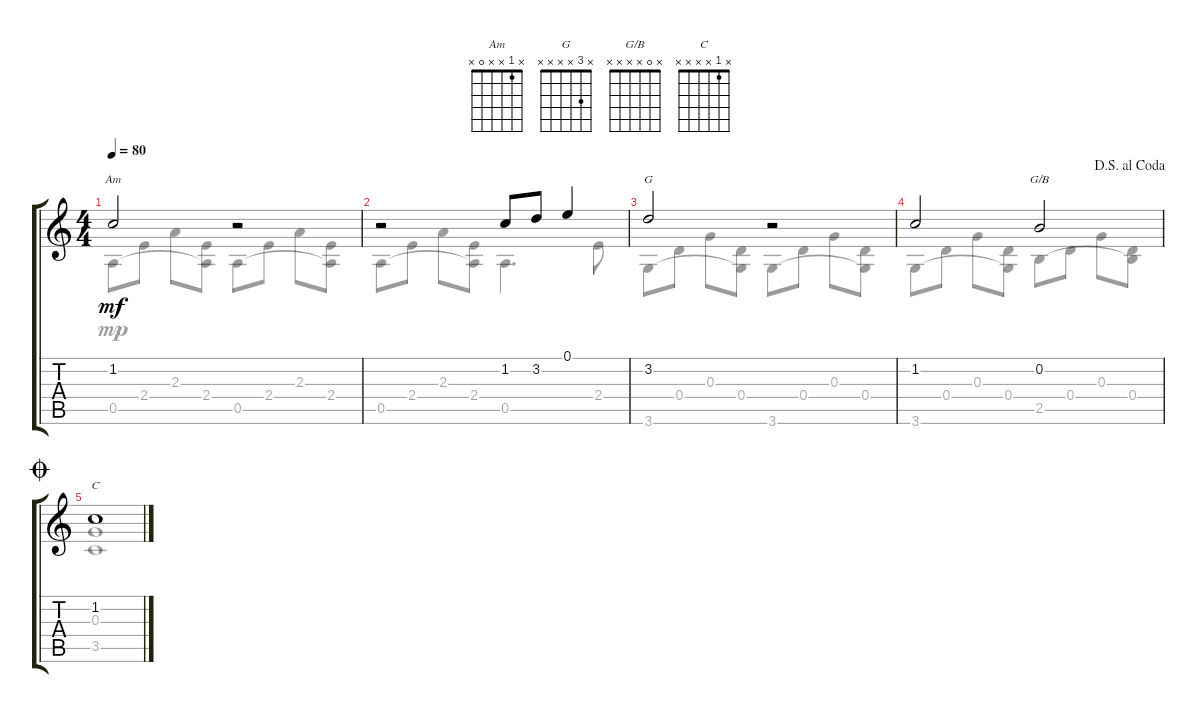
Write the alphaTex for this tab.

\track "" {instrument acousticguitarsteel}
\staff {score tabs}
\tuning (E4 B3 G3 D3 A2 E2) {hide}
\chord ("Am" x 1 x x 0 x)
\chord ("G" x 3 x x x x)
\chord ("G/B" x 0 x x x x)
\chord ("C" x 1 x x x x)
\voice
\ts (4 4)
\tempo 80
\clef g2
\ks c
1.2.2{ch "Am" dy mf} r.2 |
r.2 1.2.8 3.2.8 0.1.4 |
3.2.2{ch "G"} r.2 |
\jump dalsegnoalcoda
1.2.2 0.2.2{ch "G/B"} |
\jump coda
1.2.1{ch "C"}
\voice
\clef g2
\ottava regular
\simile none
\ks c
0.5.8{dy mp} 2.4.8 2.3.8 (2.4 0.5{t}).8 0.5.8 2.4.8 2.3.8 (2.4 0.5{t}).8 |
0.5.8 2.4.8 2.3.8 (2.4 0.5{t}).8 0.5.4{d} 2.4.8 |
3.6.8 0.4.8 0.3.8 (0.4 3.6{t}).8 3.6.8 0.4.8 0.3.8 (0.4 3.6{t}).8 |
3.6.8 0.4.8 0.3.8 (0.4 3.6{t}).8 2.5.8 0.4.8 0.3.8 (0.4 2.5{t}).8 |
(0.3 3.5).1
